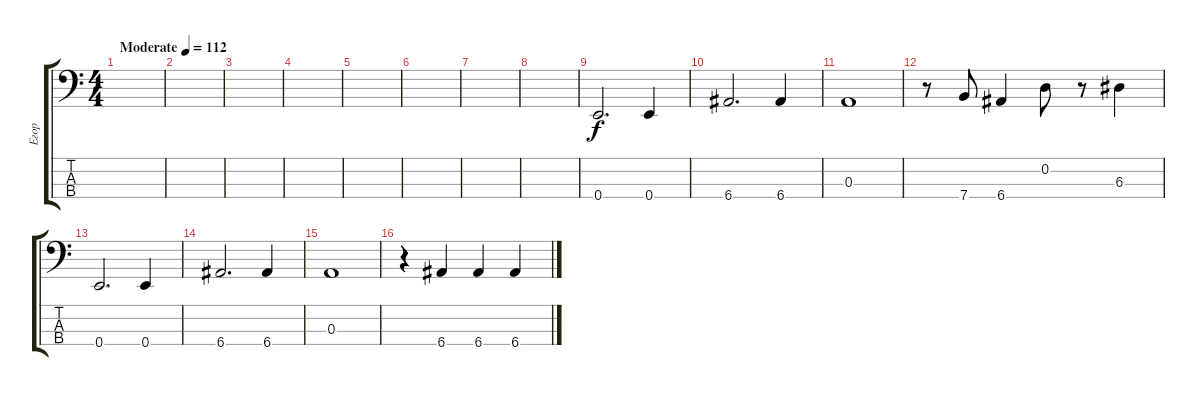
\track ("Егор" "Егор") {instrument acousticbass}
\staff {score tabs}
\tuning (G2 D2 A1 E1) {hide}
\ts (4 4)
\tempo (112 "Moderate")
\clef f4
\ks c
|
|
|
|
|
|
|
|
0.4.2{d} 0.4.4 |
6.4.2{d} 6.4.4 |
0.3.1 |
r.8 7.4.8 6.4.4 0.2.8 r.8 6.3.4 |
0.4.2{d} 0.4.4 |
6.4.2{d} 6.4.4 |
0.3.1 |
r.4 6.4.4 6.4.4 6.4.4
